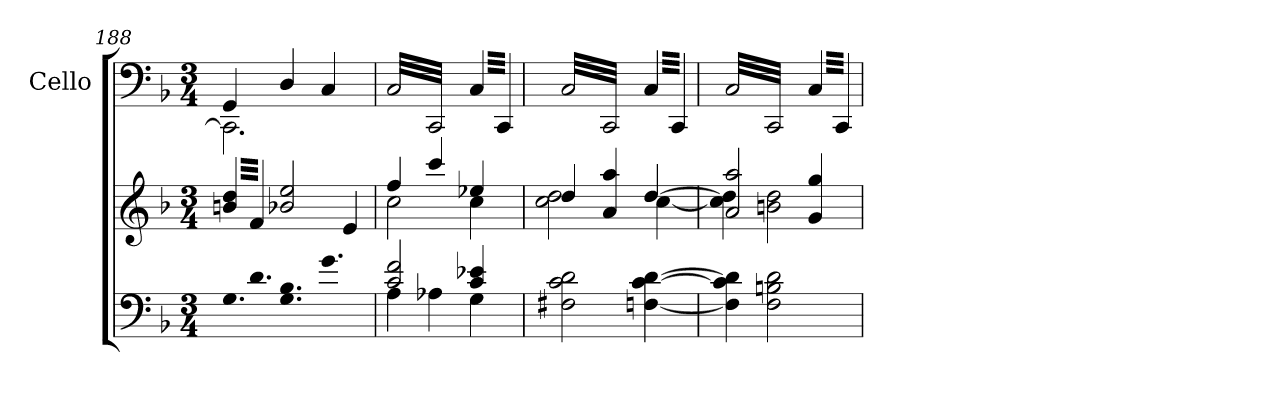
**kern	**kern	**kern
*part2	*part2	*part1
*staff3	*staff2	*staff1
*	*	*I"Cello
*clefF4	*clefG2	*clefF4
*k[b-]	*k[b-]	*k[b-]
*F:	*F:	*F:
*M3/4	*M3/4	*M3/4
*Xtuplet	*	*
=188	=188	=188
!LO:N:vis=4.	!	!
*	*Xtuplet	*
!	!LO:N:vis=16.	!
*	*	*^
*	*tremolo	*	*
12.G\	32bn/ 32dd/LLL	2.CC\]	4GG/
.	32f/	.	.
.	32bn/ 32dd/	.	.
.	32f/	.	.
!LO:N:vis=4.	!LO:N:vis=8.	!	!
12.d\	32bn/ 32dd/	.	.
.	32f/	.	.
.	32bn/ 32dd/	.	.
.	32f/JJJ	.	.
*	*Xtremolo	*	*
!LO:N:vis=2.	!	!	!
6.G\ 6.B-\	3b-X/ 3ee/	.	4D/
.	.	.	.
.	.	.	.
.	.	.	.
!LO:N:vis=2.	!	!	!
6.g\	.	.	4C/
.	6e/	.	.
*	*	*v	*v
=189	=189	=189
*^	*^	*
*	*	*	*	*Xtuplet
!	!	!	!	!LO:N:vis=4.
*	*	*	*	*tremolo
2c/ 2f/	4A\	4ff/	2cc\	(<32C/LLL
.	.	.	.	32CC/
.	.	.	.	32C/
.	.	.	.	32CC/
.	.	.	.	32C/
.	.	.	.	32CC/
.	.	.	.	32C/
.	.	.	.	32CC/
!	!	!	!	!LO:N:vis=4.
.	4A-X\	4ccc/	.	32C/
.	.	.	.	32CC/
.	.	.	.	32C/
.	.	.	.	32CC/
.	.	.	.	32C/
.	.	.	.	32CC/
.	.	.	.	32C/
.	.	.	.	32CC/JJJ
!	!	!	!	!LO:N:vis=8.
4c/ 4e-X/	4G\	4ee-X/	4cc\	32C/LLL
.	.	.	.	32CC/)
.	.	.	.	32C/
.	.	.	.	32CC/)
!	!	!	!	!LO:N:vis=8.
.	.	.	.	32C/
.	.	.	.	32CC/)
.	.	.	.	32C/
.	.	.	.	32CC/)JJJ
*v	*v	*	*	*
!!LO:LB:g=z
=190	=190	=190	=190
!	!	!	!LO:N:vis=4.
2F#X\ 2c\ 2d\	4dd/	2cc\ 2dd\	(<32C/LLL
.	.	.	32CC/
.	.	.	32C/
.	.	.	32CC/
.	.	.	32C/
.	.	.	32CC/
.	.	.	32C/
.	.	.	32CC/
!	!	!	!LO:N:vis=4.
.	4a/ 4aa/	.	32C/
.	.	.	32CC/
.	.	.	32C/
.	.	.	32CC/
.	.	.	32C/
.	.	.	32CC/
.	.	.	32C/
.	.	.	32CC/JJJ
!	!	!	!LO:N:vis=8.
[4Fn\ [4c\ [4d\	[4dd/	[4cc\	32C/LLL
.	.	.	32CC/)
.	.	.	32C/
.	.	.	32CC/)
!	!	!	!LO:N:vis=8.
.	.	.	32C/
.	.	.	32CC/)
.	.	.	32C/
.	.	.	32CC/)JJJ
=191	=191	=191	=191
!	!	!	!LO:N:vis=4.
4F\] 4c\] 4d\]	2a/ 2aa/	4cc\] 4dd\]	(<32C/LLL
.	.	.	32CC/
.	.	.	32C/
.	.	.	32CC/
.	.	.	32C/
.	.	.	32CC/
.	.	.	32C/
.	.	.	32CC/
!	!	!	!LO:N:vis=4.
2F\ 2Bn\ 2d\	.	2bn\ 2dd\	32C/
.	.	.	32CC/
.	.	.	32C/
.	.	.	32CC/
.	.	.	32C/
.	.	.	32CC/
.	.	.	32C/
.	.	.	32CC/JJJ
!	!	!	!LO:N:vis=8.
.	4g/ 4gg/	.	32C/LLL
.	.	.	32CC/)
.	.	.	32C/
.	.	.	32CC/)
!	!	!	!LO:N:vis=8.
.	.	.	32C/
.	.	.	32CC/)
.	.	.	32C/
.	.	.	32CC/)JJJ
*	*	*	*Xtremolo
.	.	.	.
.	.	.	.
.	.	.	.
.	.	.	.
*	*v	*v	*
=	=	=
*-	*-	*-
